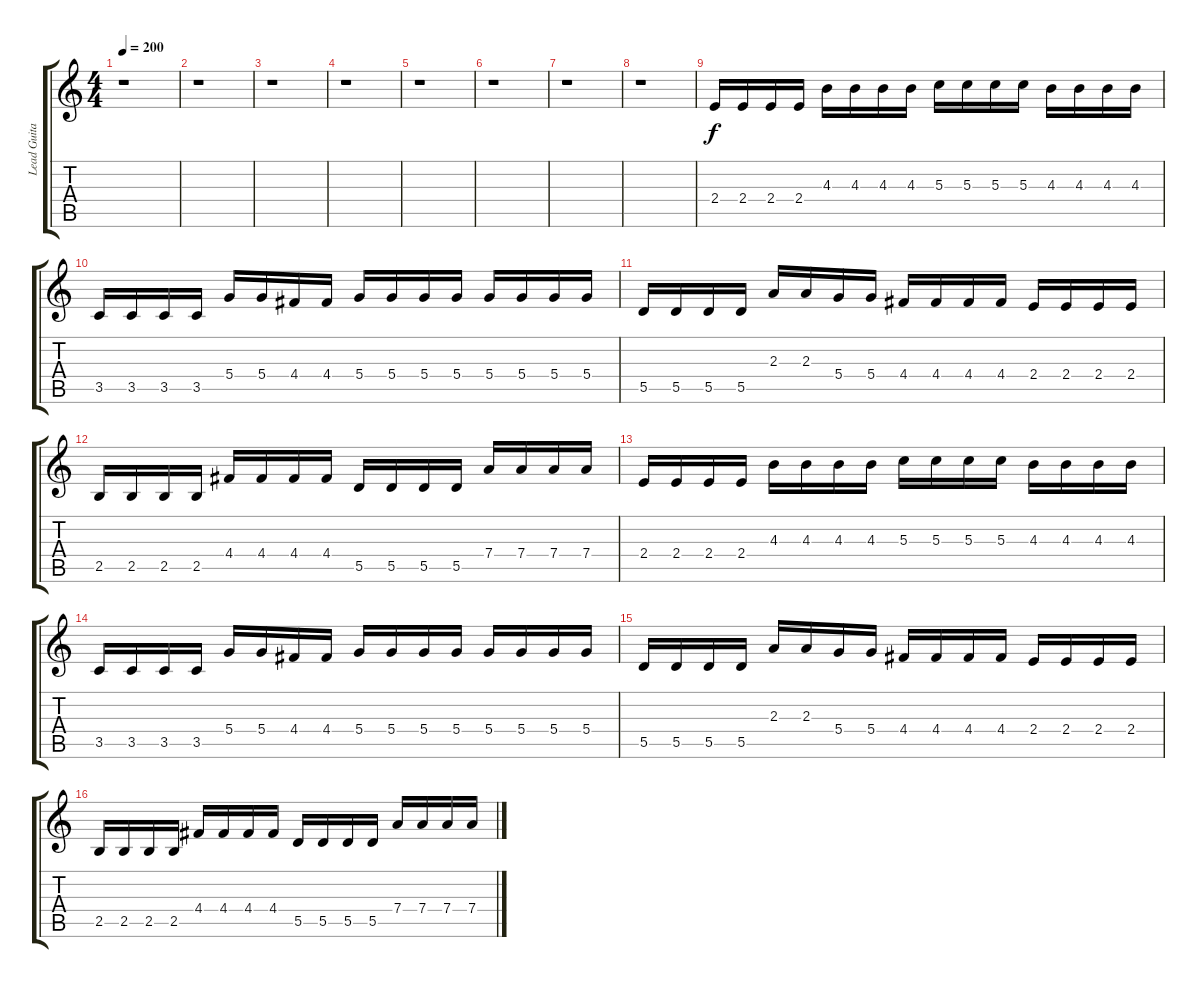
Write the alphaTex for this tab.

\track ("Lead Guitar" "Lead Guita") {instrument distortionguitar}
\staff {score tabs}
\tuning (E4 B3 G3 D3 A2 E2) {hide}
\ts (4 4)
\tempo 200
\clef g2
\ks c
r.1{dy f} |
r.1 |
r.1 |
r.1 |
r.1 |
r.1 |
r.1 |
r.1 |
2.4.16 2.4.16 2.4.16 2.4.16 4.3.16 4.3.16 4.3.16 4.3.16 5.3.16 5.3.16 5.3.16 5.3.16 4.3.16 4.3.16 4.3.16 4.3.16 |
3.5.16 3.5.16 3.5.16 3.5.16 5.4.16 5.4.16 4.4.16 4.4.16 5.4.16 5.4.16 5.4.16 5.4.16 5.4.16 5.4.16 5.4.16 5.4.16 |
5.5.16 5.5.16 5.5.16 5.5.16 2.3.16 2.3.16 5.4.16 5.4.16 4.4.16 4.4.16 4.4.16 4.4.16 2.4.16 2.4.16 2.4.16 2.4.16 |
2.5.16 2.5.16 2.5.16 2.5.16 4.4.16 4.4.16 4.4.16 4.4.16 5.5.16 5.5.16 5.5.16 5.5.16 7.4.16 7.4.16 7.4.16 7.4.16 |
2.4.16 2.4.16 2.4.16 2.4.16 4.3.16 4.3.16 4.3.16 4.3.16 5.3.16 5.3.16 5.3.16 5.3.16 4.3.16 4.3.16 4.3.16 4.3.16 |
3.5.16 3.5.16 3.5.16 3.5.16 5.4.16 5.4.16 4.4.16 4.4.16 5.4.16 5.4.16 5.4.16 5.4.16 5.4.16 5.4.16 5.4.16 5.4.16 |
5.5.16 5.5.16 5.5.16 5.5.16 2.3.16 2.3.16 5.4.16 5.4.16 4.4.16 4.4.16 4.4.16 4.4.16 2.4.16 2.4.16 2.4.16 2.4.16 |
2.5.16 2.5.16 2.5.16 2.5.16 4.4.16 4.4.16 4.4.16 4.4.16 5.5.16 5.5.16 5.5.16 5.5.16 7.4.16 7.4.16 7.4.16 7.4.16
